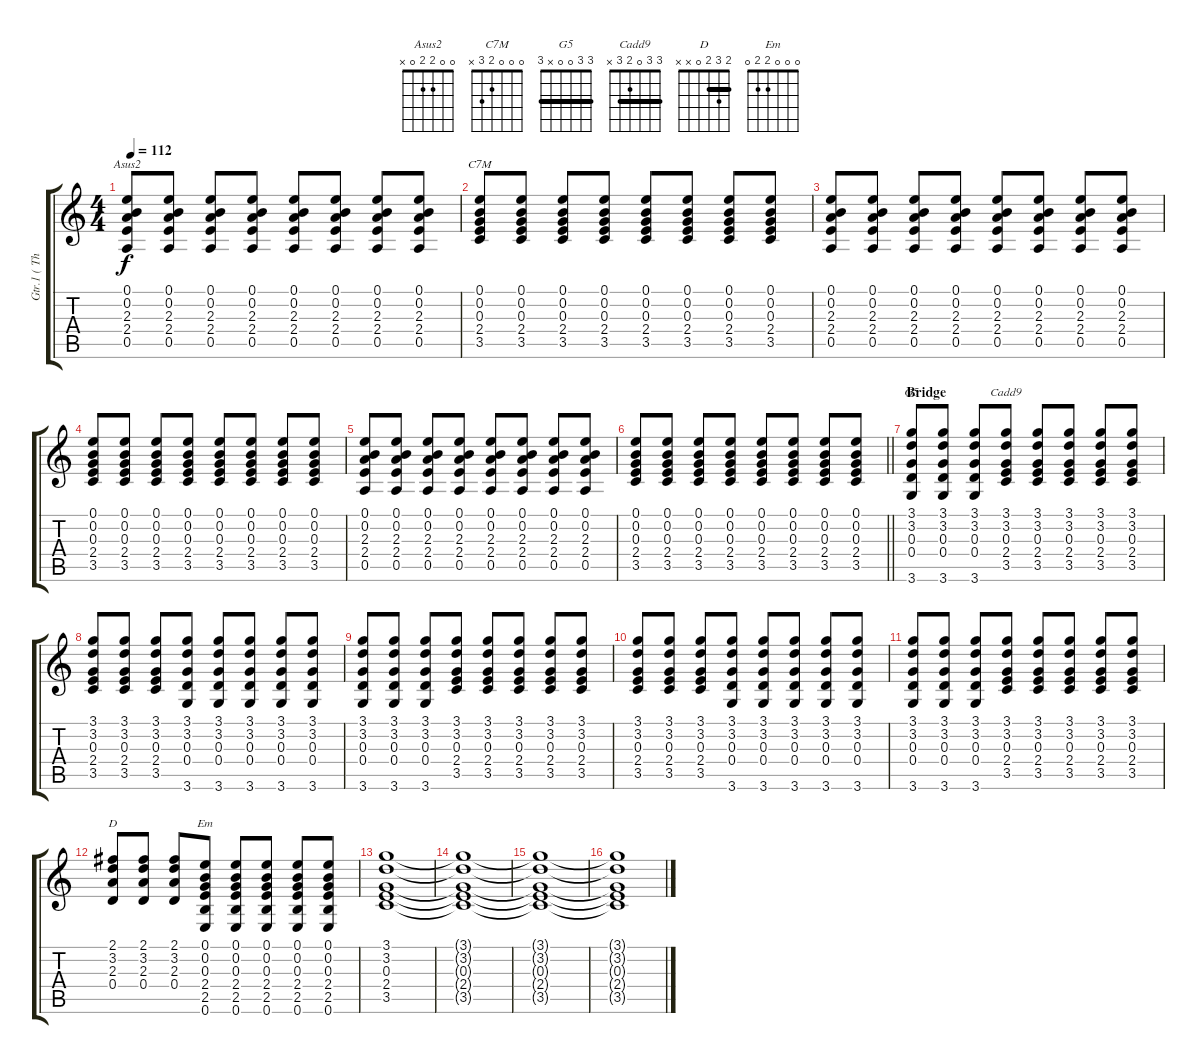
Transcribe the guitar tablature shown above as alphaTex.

\track ("Gtr.1 ( Thom Yorke )" "Gtr.1 ( Th") {instrument overdrivenguitar}
\staff {score tabs}
\tuning (E4 B3 G3 D3 A2 E2) {hide}
\chord ("Asus2" 0 0 2 2 0 x)
\chord ("C7M" 0 0 0 2 3 x)
\chord ("G5" 3 3 0 0 x 3) {barre 3}
\chord ("Cadd9" 3 3 0 2 3 x) {barre 3}
\chord ("D" 2 3 2 0 x x) {barre 2}
\chord ("Em" 0 0 0 2 2 0)
\ts (4 4)
\tempo 112
\clef g2
\ks c
(0.1 0.2 2.3 2.4 0.5).8{ch "Asus2" dy f} (0.1 0.2 2.3 2.4 0.5).8 (0.1 0.2 2.3 2.4 0.5).8 (0.1 0.2 2.3 2.4 0.5).8 (0.1 0.2 2.3 2.4 0.5).8 (0.1 0.2 2.3 2.4 0.5).8 (0.1 0.2 2.3 2.4 0.5).8 (0.1 0.2 2.3 2.4 0.5).8 |
(0.1 0.2 0.3 2.4 3.5).8{ch "C7M"} (0.1 0.2 0.3 2.4 3.5).8 (0.1 0.2 0.3 2.4 3.5).8 (0.1 0.2 0.3 2.4 3.5).8 (0.1 0.2 0.3 2.4 3.5).8 (0.1 0.2 0.3 2.4 3.5).8 (0.1 0.2 0.3 2.4 3.5).8 (0.1 0.2 0.3 2.4 3.5).8 |
(0.1 0.2 2.3 2.4 0.5).8 (0.1 0.2 2.3 2.4 0.5).8 (0.1 0.2 2.3 2.4 0.5).8 (0.1 0.2 2.3 2.4 0.5).8 (0.1 0.2 2.3 2.4 0.5).8 (0.1 0.2 2.3 2.4 0.5).8 (0.1 0.2 2.3 2.4 0.5).8 (0.1 0.2 2.3 2.4 0.5).8 |
(0.1 0.2 0.3 2.4 3.5).8 (0.1 0.2 0.3 2.4 3.5).8 (0.1 0.2 0.3 2.4 3.5).8 (0.1 0.2 0.3 2.4 3.5).8 (0.1 0.2 0.3 2.4 3.5).8 (0.1 0.2 0.3 2.4 3.5).8 (0.1 0.2 0.3 2.4 3.5).8 (0.1 0.2 0.3 2.4 3.5).8 |
(0.1 0.2 2.3 2.4 0.5).8 (0.1 0.2 2.3 2.4 0.5).8 (0.1 0.2 2.3 2.4 0.5).8 (0.1 0.2 2.3 2.4 0.5).8 (0.1 0.2 2.3 2.4 0.5).8 (0.1 0.2 2.3 2.4 0.5).8 (0.1 0.2 2.3 2.4 0.5).8 (0.1 0.2 2.3 2.4 0.5).8 |
\barLineRight lightlight
(0.1 0.2 0.3 2.4 3.5).8 (0.1 0.2 0.3 2.4 3.5).8 (0.1 0.2 0.3 2.4 3.5).8 (0.1 0.2 0.3 2.4 3.5).8 (0.1 0.2 0.3 2.4 3.5).8 (0.1 0.2 0.3 2.4 3.5).8 (0.1 0.2 0.3 2.4 3.5).8 (0.1 0.2 0.3 2.4 3.5).8 |
\section ("" "Bridge")
(3.1 3.2 0.3 0.4 3.6).8{ch "G5"} (3.1 3.2 0.3 0.4 3.6).8 (3.1 3.2 0.3 0.4 3.6).8 (3.1 3.2 0.3 2.4 3.5).8{ch "Cadd9"} (3.1 3.2 0.3 2.4 3.5).8 (3.1 3.2 0.3 2.4 3.5).8 (3.1 3.2 0.3 2.4 3.5).8 (3.1 3.2 0.3 2.4 3.5).8 |
(3.1 3.2 0.3 2.4 3.5).8 (3.1 3.2 0.3 2.4 3.5).8 (3.1 3.2 0.3 2.4 3.5).8 (3.1 3.2 0.3 0.4 3.6).8 (3.1 3.2 0.3 0.4 3.6).8 (3.1 3.2 0.3 0.4 3.6).8 (3.1 3.2 0.3 0.4 3.6).8 (3.1 3.2 0.3 0.4 3.6).8 |
(3.1 3.2 0.3 0.4 3.6).8 (3.1 3.2 0.3 0.4 3.6).8 (3.1 3.2 0.3 0.4 3.6).8 (3.1 3.2 0.3 2.4 3.5).8 (3.1 3.2 0.3 2.4 3.5).8 (3.1 3.2 0.3 2.4 3.5).8 (3.1 3.2 0.3 2.4 3.5).8 (3.1 3.2 0.3 2.4 3.5).8 |
(3.1 3.2 0.3 2.4 3.5).8 (3.1 3.2 0.3 2.4 3.5).8 (3.1 3.2 0.3 2.4 3.5).8 (3.1 3.2 0.3 0.4 3.6).8 (3.1 3.2 0.3 0.4 3.6).8 (3.1 3.2 0.3 0.4 3.6).8 (3.1 3.2 0.3 0.4 3.6).8 (3.1 3.2 0.3 0.4 3.6).8 |
(3.1 3.2 0.3 0.4 3.6).8 (3.1 3.2 0.3 0.4 3.6).8 (3.1 3.2 0.3 0.4 3.6).8 (3.1 3.2 0.3 2.4 3.5).8 (3.1 3.2 0.3 2.4 3.5).8 (3.1 3.2 0.3 2.4 3.5).8 (3.1 3.2 0.3 2.4 3.5).8 (3.1 3.2 0.3 2.4 3.5).8 |
(2.1 3.2 2.3 0.4).8{ch "D"} (2.1 3.2 2.3 0.4).8 (2.1 3.2 2.3 0.4).8 (0.1 0.2 0.3 2.4 2.5 0.6).8{ch "Em"} (0.1 0.2 0.3 2.4 2.5 0.6).8 (0.1 0.2 0.3 2.4 2.5 0.6).8 (0.1 0.2 0.3 2.4 2.5 0.6).8 (0.1 0.2 0.3 2.4 2.5 0.6).8 |
(3.1 3.2 0.3 2.4 3.5).1 |
(3.1{t} 3.2{t} 0.3{t} 2.4{t} 3.5{t}).1 |
(3.1{t} 3.2{t} 0.3{t} 2.4{t} 3.5{t}).1 |
(3.1{t} 3.2{t} 0.3{t} 2.4{t} 3.5{t}).1
